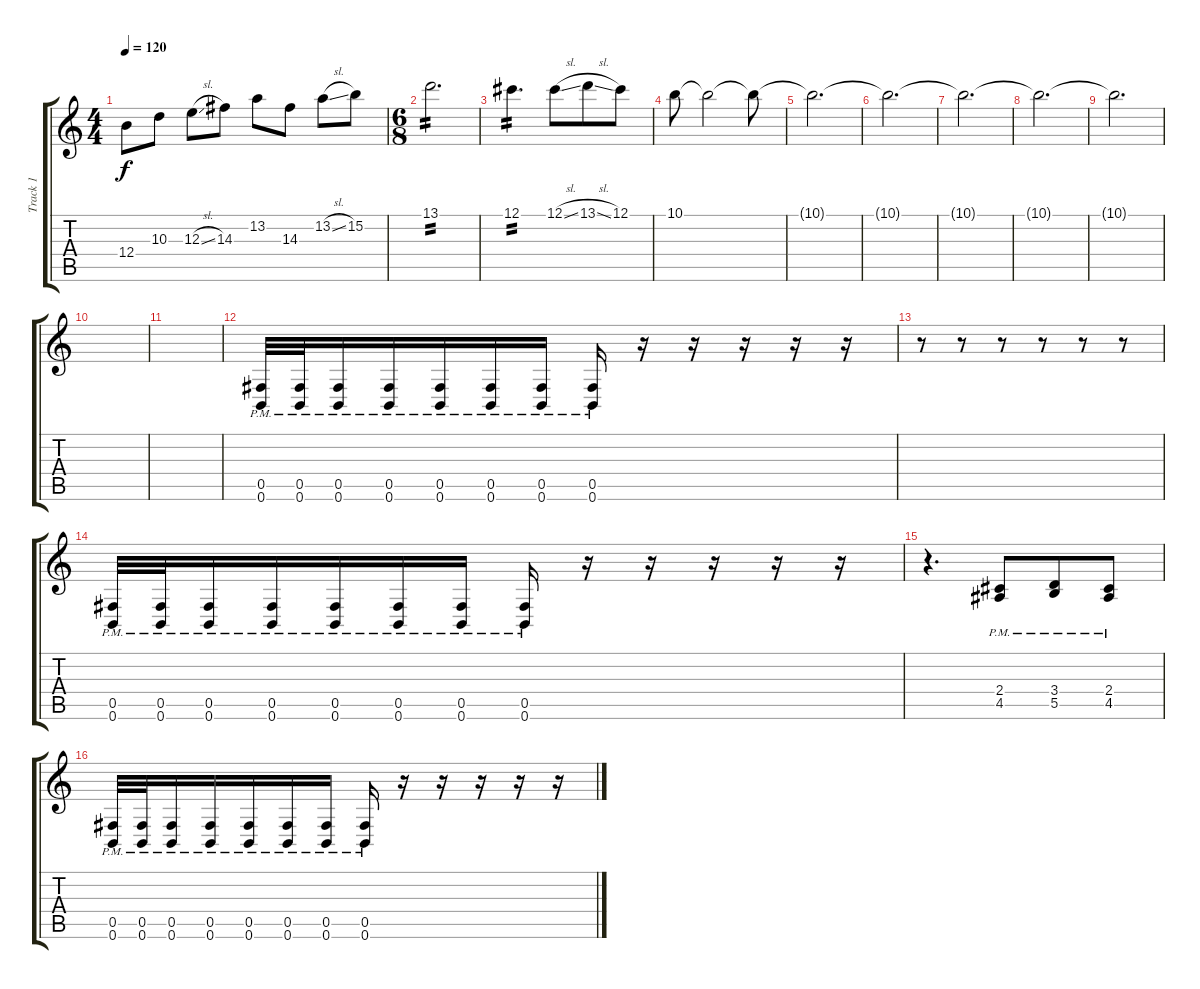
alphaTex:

\track ("Track 1" "Track 1") {instrument distortionguitar}
\staff {score tabs}
\tuning (Db4 Ab3 E3 B2 Gb2 B1) {hide}
\ts (4 4)
\tempo 120
\clef g2
\ks c
12.4.8{dy f} 10.3.8 12.3{sl}.8 14.3.8 13.2.8 14.3.8 13.2{sl}.8 15.2.8 |
\ts (6 8)
13.1.2{d tp 2} |
12.1.4{d tp 2} 12.1{sl}.8 13.1{sl}.8 12.1.8 |
10.1.8 10.1{t}.2{volume 0} 10.1{t}.8 |
10.1{t}.2{d} |
10.1{t}.2{d} |
10.1{t}.2{d} |
10.1{t}.2{d} |
10.1{t}.2{d} |
|
|
(0.5{pm} 0.6{pm}).32{volume 13} (0.5{pm} 0.6{pm}).32 (0.5{pm} 0.6{pm}).16 (0.5{pm} 0.6{pm}).16 (0.5{pm} 0.6{pm}).16 (0.5{pm} 0.6{pm}).16 (0.5{pm} 0.6{pm}).16 (0.5{pm} 0.6{pm}).16 r.16 r.16 r.16 r.16 r.16 |
r.8 r.8 r.8 r.8 r.8 r.8 |
(0.5{pm} 0.6{pm}).32 (0.5{pm} 0.6{pm}).32 (0.5{pm} 0.6{pm}).16 (0.5{pm} 0.6{pm}).16 (0.5{pm} 0.6{pm}).16 (0.5{pm} 0.6{pm}).16 (0.5{pm} 0.6{pm}).16 (0.5{pm} 0.6{pm}).16 r.16 r.16 r.16 r.16 r.16 |
r.4{d} (2.4{pm} 4.5{pm}).8 (3.4{pm} 5.5{pm}).8 (2.4{pm} 4.5{pm}).8 |
(0.5{pm} 0.6{pm}).32 (0.5{pm} 0.6{pm}).32 (0.5{pm} 0.6{pm}).16 (0.5{pm} 0.6{pm}).16 (0.5{pm} 0.6{pm}).16 (0.5{pm} 0.6{pm}).16 (0.5{pm} 0.6{pm}).16 (0.5{pm} 0.6{pm}).16 r.16 r.16 r.16 r.16 r.16
